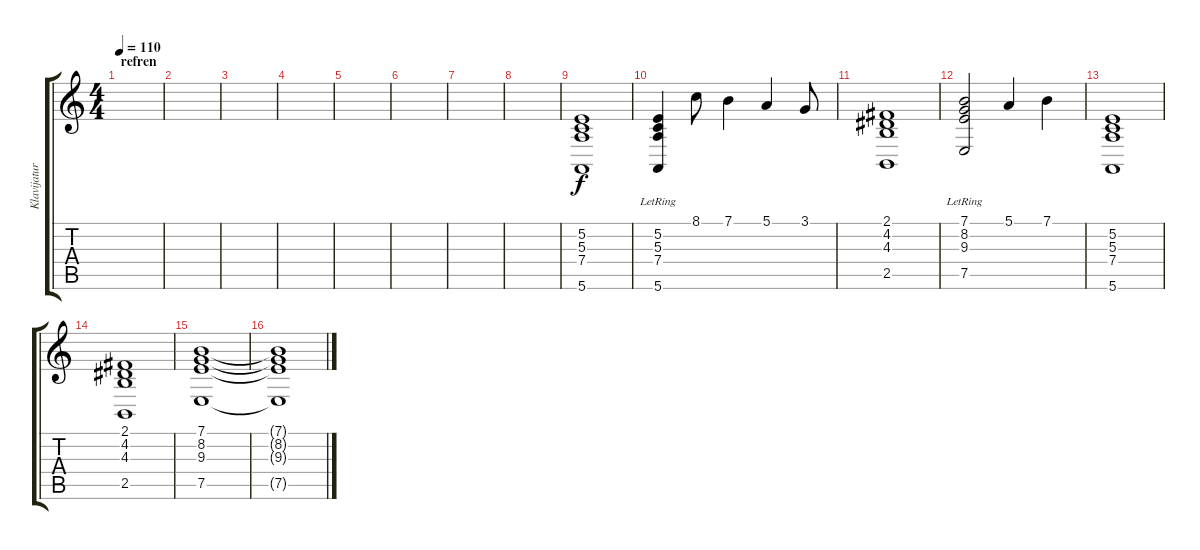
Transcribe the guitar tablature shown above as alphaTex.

\track ("Klavijature 2" "Klavijatur") {instrument electricpiano1}
\staff {score tabs}
\tuning (E4 B3 G3 D3 A2 E2) {hide}
\ts (4 4)
\section ("" "refren")
\tempo 110
\clef g2
\ks c
|
|
|
|
|
|
|
|
(5.2 5.3 7.4 5.6).1 |
(5.2{lr} 5.3{lr} 7.4{lr} 5.6{lr}).4 8.1.8 7.1.4 5.1.4 3.1.8 |
(2.1 4.2 4.3 2.5).1 |
(7.1 8.2{lr} 9.3{lr} 7.5{lr}).2 5.1.4 7.1.4 |
(5.2 5.3 7.4 5.6).1 |
(2.1 4.2 4.3 2.5).1 |
(7.1 8.2 9.3 7.5).1 |
(7.1{t} 8.2{t} 9.3{t} 7.5{t}).1
